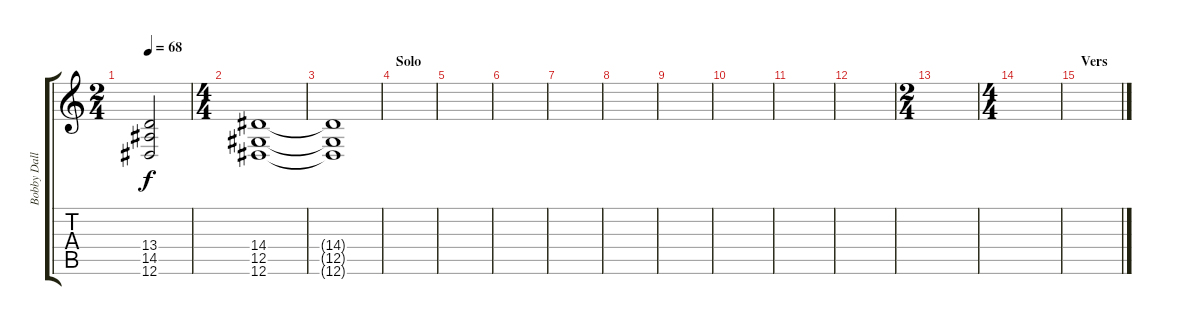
\track ("Bobby Dall - Left Hand" "Bobby Dall") {instrument acousticgrandpiano}
\staff {score tabs}
\tuning (Eb4 Bb3 Gb3 Db3 Ab2 Eb2) {hide}
\ts (2 4)
\tempo 68
\clef g2
\ks c
(13.4 14.5 12.6).2{dy f} |
\ts (4 4)
(14.4 12.5 12.6).1 |
(14.4{t} 12.5{t} 12.6{t}).1 |
\section ("" "Solo")
|
|
|
|
|
|
|
|
|
\ts (2 4)
|
\ts (4 4)
|
\section ("" "Vers")
